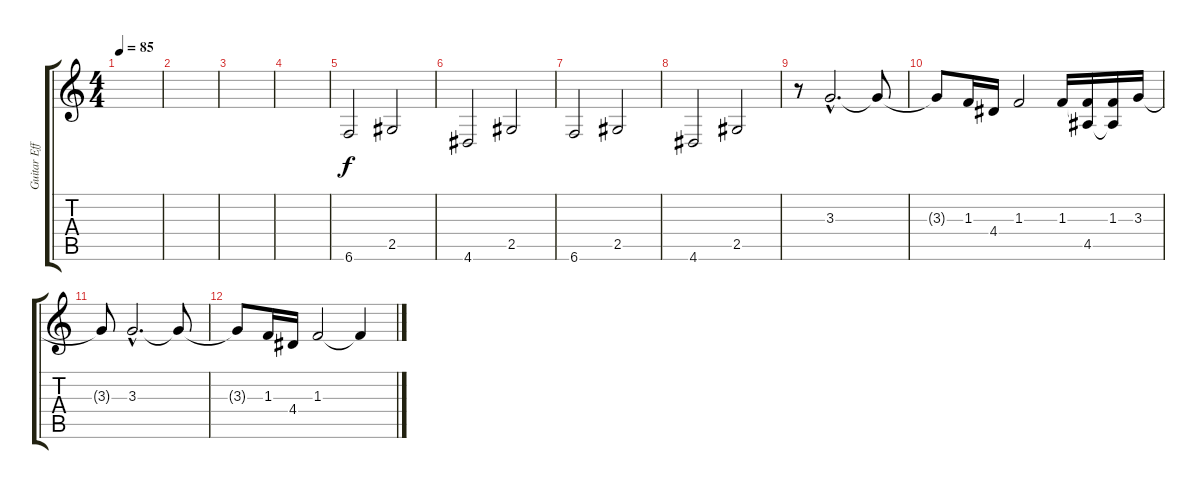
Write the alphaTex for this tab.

\track ("Guitar Effect" "Guitar Eff") {instrument guitarharmonics}
\staff {score tabs}
\tuning (Db4 Ab3 E3 B2 Gb2 B1) {hide}
\ts (4 4)
\tempo 85
\clef g2
\ks c
|
|
|
|
6.6.2 2.5.2 |
4.6.2 2.5.2 |
6.6.2 2.5.2 |
4.6.2 2.5.2 |
r.8 3.3{hac}.2{d} 3.3{t}.8 |
3.3{t}.8 1.3.16 4.4.16 1.3.2 1.3.16 (1.3{t} 4.5).16 (1.3 4.5{t}).16 3.3.16 |
3.3{t}.8 3.3{hac}.2{d} 3.3{t}.8 |
3.3{t}.8 1.3.16 4.4.16 1.3.2 1.3{t}.4
